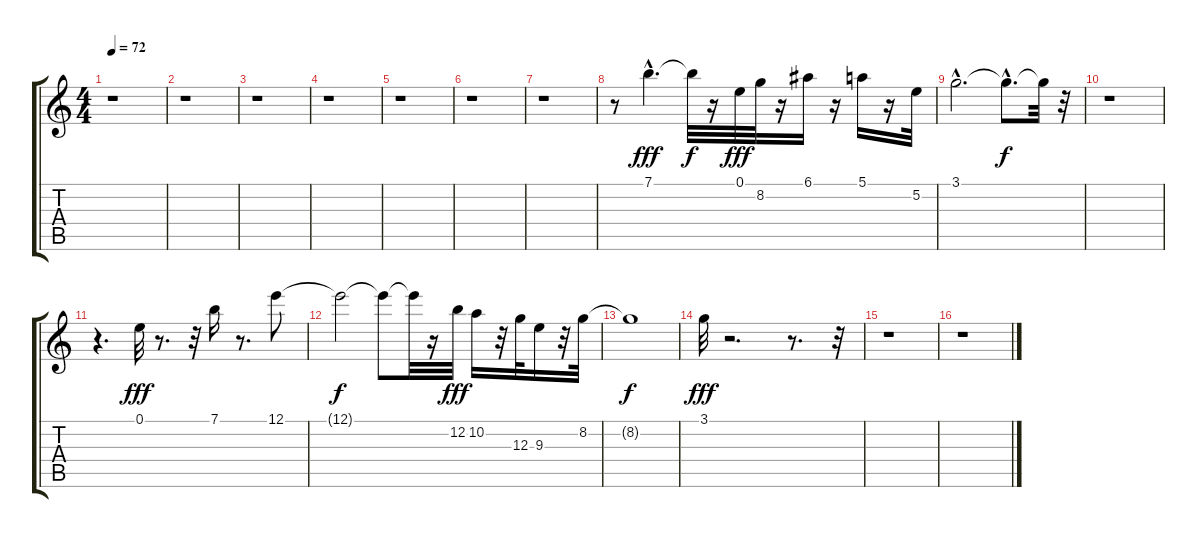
\track "" {instrument acousticguitarnylon}
\staff {score tabs}
\tuning (E4 B3 G3 D3 A2 E2) {hide}
\ts (4 4)
\tempo 72
\clef g2
\ks c
r.1{dy fff instrument acousticguitarnylon} |
r.1 |
r.1 |
r.1 |
r.1 |
r.1 |
r.1 |
r.8 7.1{hac}.4{d} 7.1{t}.32{dy f} r.16 0.1.32{dy fff} 8.2.32 r.16 6.1.16 r.16 5.1.16 r.16 5.2.32 |
3.1{hac}.2{d} 3.1{hac t}.8{d dy f} 3.1{t}.32 r.32 |
r.1 |
r.4{d} 0.1.32{dy fff} r.8{d} r.32 7.1.16 r.8{d} 12.1.8 |
12.1{t}.2{dy f} 12.1{t}.8 12.1{t}.32 r.16 12.2.32{dy fff} 10.2.16 r.32 12.3.32 9.3.16 r.32 8.2.32 |
8.2{t}.1{dy f} |
3.1.32{dy fff} r.2{d} r.8{d} r.32 |
r.1 |
r.1
